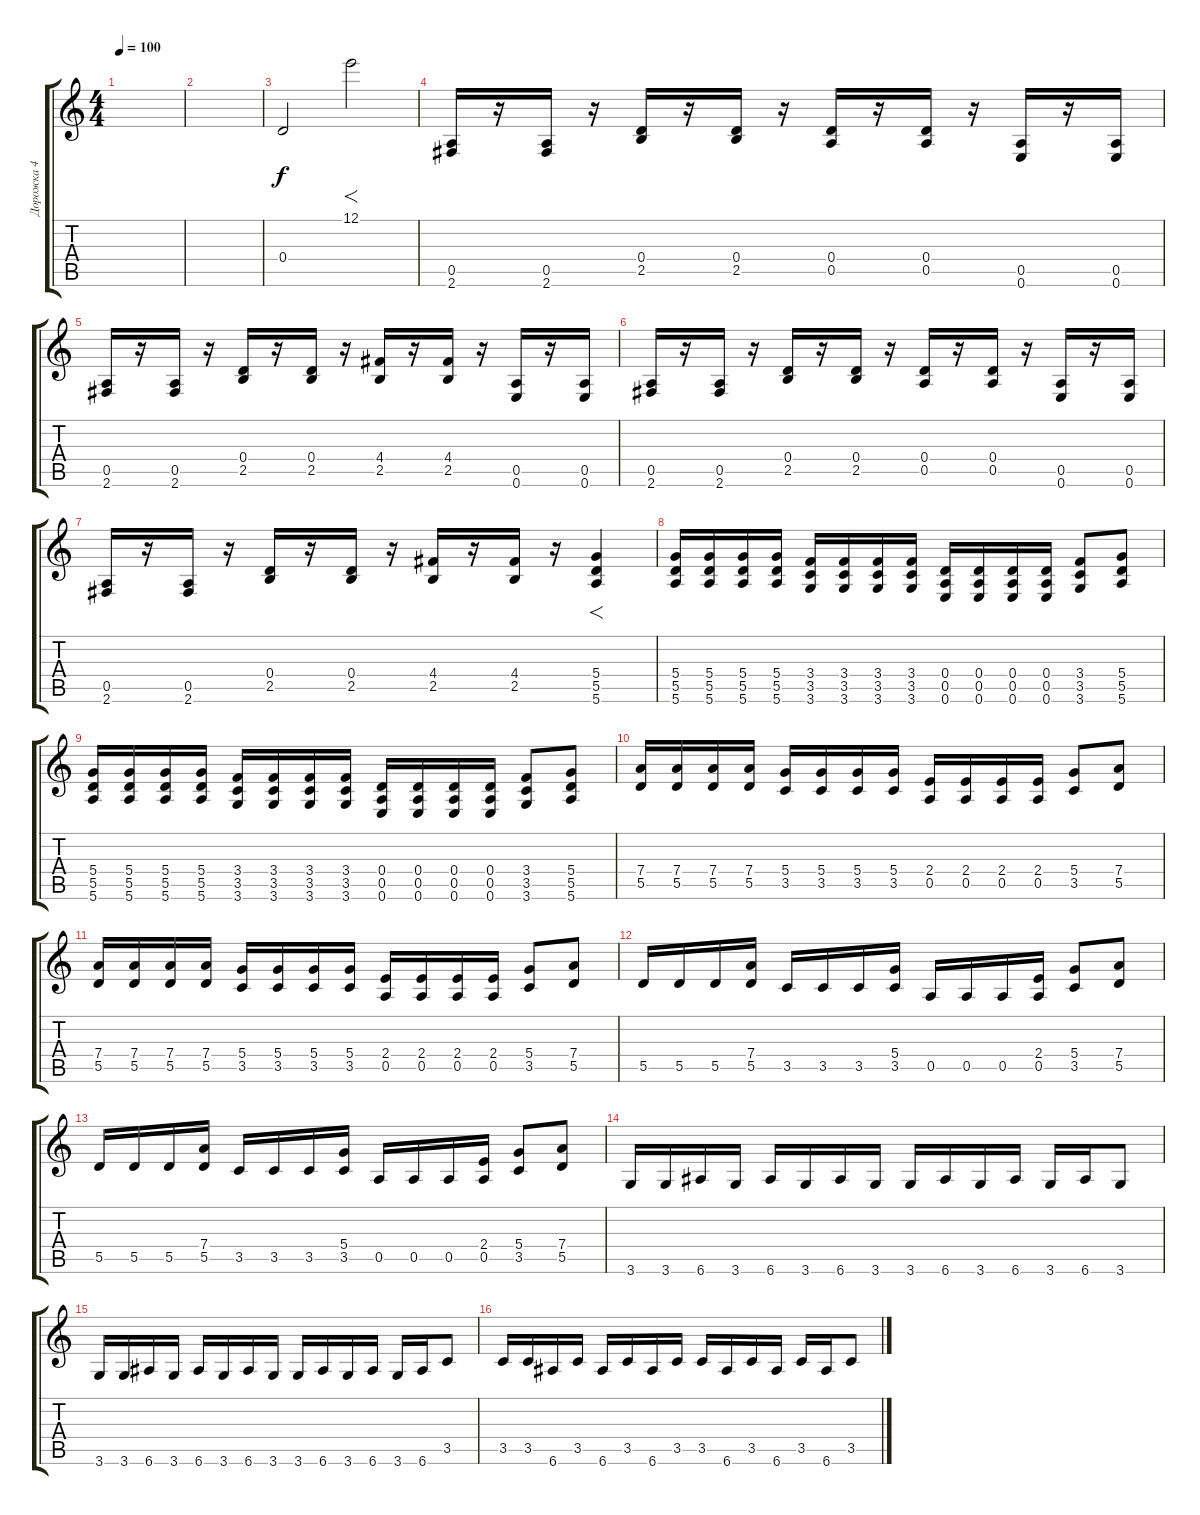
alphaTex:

\track ("Дорожка 4" "Дорожка 4") {instrument overdrivenguitar}
\staff {score tabs}
\tuning (E4 B3 G3 D3 A2 E2) {hide}
\ts (4 4)
\tempo 100
\clef g2
\ks c
|
|
0.4.2 12.1.2{f} |
(0.5 2.6).16 r.16 (0.5 2.6).16 r.16 (0.4 2.5).16 r.16 (0.4 2.5).16 r.16 (0.4 0.5).16 r.16 (0.4 0.5).16 r.16 (0.5 0.6).16 r.16 (0.5 0.6).16 |
(0.5 2.6).16 r.16 (0.5 2.6).16 r.16 (0.4 2.5).16 r.16 (0.4 2.5).16 r.16 (4.4 2.5).16 r.16 (4.4 2.5).16 r.16 (0.5 0.6).16 r.16 (0.5 0.6).16 |
(0.5 2.6).16 r.16 (0.5 2.6).16 r.16 (0.4 2.5).16 r.16 (0.4 2.5).16 r.16 (0.4 0.5).16 r.16 (0.4 0.5).16 r.16 (0.5 0.6).16 r.16 (0.5 0.6).16 |
(0.5 2.6).16 r.16 (0.5 2.6).16 r.16 (0.4 2.5).16 r.16 (0.4 2.5).16 r.16 (4.4 2.5).16 r.16 (4.4 2.5).16 r.16 (5.4 5.5 5.6).4{f} |
(5.4 5.5 5.6).16 (5.4 5.5 5.6).16 (5.4 5.5 5.6).16 (5.4 5.5 5.6).16 (3.4 3.5 3.6).16 (3.4 3.5 3.6).16 (3.4 3.5 3.6).16 (3.4 3.5 3.6).16 (0.4 0.5 0.6).16 (0.4 0.5 0.6).16 (0.4 0.5 0.6).16 (0.4 0.5 0.6).16 (3.4 3.5 3.6).8 (5.4 5.5 5.6).8 |
(5.4 5.5 5.6).16 (5.4 5.5 5.6).16 (5.4 5.5 5.6).16 (5.4 5.5 5.6).16 (3.4 3.5 3.6).16 (3.4 3.5 3.6).16 (3.4 3.5 3.6).16 (3.4 3.5 3.6).16 (0.4 0.5 0.6).16 (0.4 0.5 0.6).16 (0.4 0.5 0.6).16 (0.4 0.5 0.6).16 (3.4 3.5 3.6).8 (5.4 5.5 5.6).8 |
(7.4 5.5).16 (7.4 5.5).16 (7.4 5.5).16 (7.4 5.5).16 (5.4 3.5).16 (5.4 3.5).16 (5.4 3.5).16 (5.4 3.5).16 (2.4 0.5).16 (2.4 0.5).16 (2.4 0.5).16 (2.4 0.5).16 (5.4 3.5).8 (7.4 5.5).8 |
(7.4 5.5).16 (7.4 5.5).16 (7.4 5.5).16 (7.4 5.5).16 (5.4 3.5).16 (5.4 3.5).16 (5.4 3.5).16 (5.4 3.5).16 (2.4 0.5).16 (2.4 0.5).16 (2.4 0.5).16 (2.4 0.5).16 (5.4 3.5).8 (7.4 5.5).8 |
5.5.16 5.5.16 5.5.16 (7.4 5.5).16 3.5.16 3.5.16 3.5.16 (5.4 3.5).16 0.5.16 0.5.16 0.5.16 (2.4 0.5).16 (5.4 3.5).8 (7.4 5.5).8 |
5.5.16 5.5.16 5.5.16 (7.4 5.5).16 3.5.16 3.5.16 3.5.16 (5.4 3.5).16 0.5.16 0.5.16 0.5.16 (2.4 0.5).16 (5.4 3.5).8 (7.4 5.5).8 |
3.6.16 3.6.16 6.6.16 3.6.16 6.6.16 3.6.16 6.6.16 3.6.16 3.6.16 6.6.16 3.6.16 6.6.16 3.6.16 6.6.16 3.6.8 |
3.6.16 3.6.16 6.6.16 3.6.16 6.6.16 3.6.16 6.6.16 3.6.16 3.6.16 6.6.16 3.6.16 6.6.16 3.6.16 6.6.16 3.5.8 |
3.5.16 3.5.16 6.6.16 3.5.16 6.6.16 3.5.16 6.6.16 3.5.16 3.5.16 6.6.16 3.5.16 6.6.16 3.5.16 6.6.16 3.5.8
